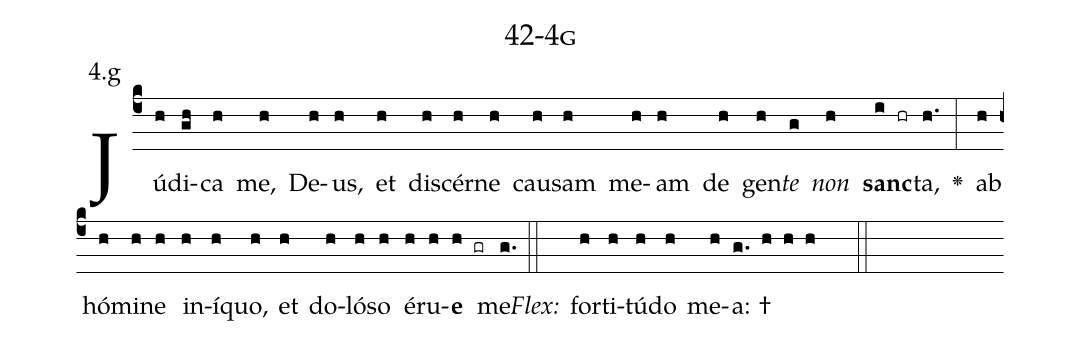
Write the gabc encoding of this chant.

name: 42-4g;
annotation: 4.g;
%%
(c4)Jú(h)di(gh)ca(h) me,(h) De(h)us,(h) et(h) di(h)scér(h)ne(h) cau(h)sam(h) me(h)am(h) de(h) gen(h)<i>te</i>(g) <i>non</i>(h) <b>sanc</b>(i hr)ta,(h.) <v>\greheightstar</v>(:) ab(h) hó(h)mi(h)ne(h) in(h)í(h)quo,(h) et(h) do(h)ló(h)so(h) é(h)ru(h)<b>e</b>(h gr) me.(g.) (::)
<i>Flex:</i>()  for(h)ti(h)tú(h)do(h) me(h)a: †(g. h h h  ::)

%E(h) u(h) o(h) u(h) a(h) e.(g.) (::)
